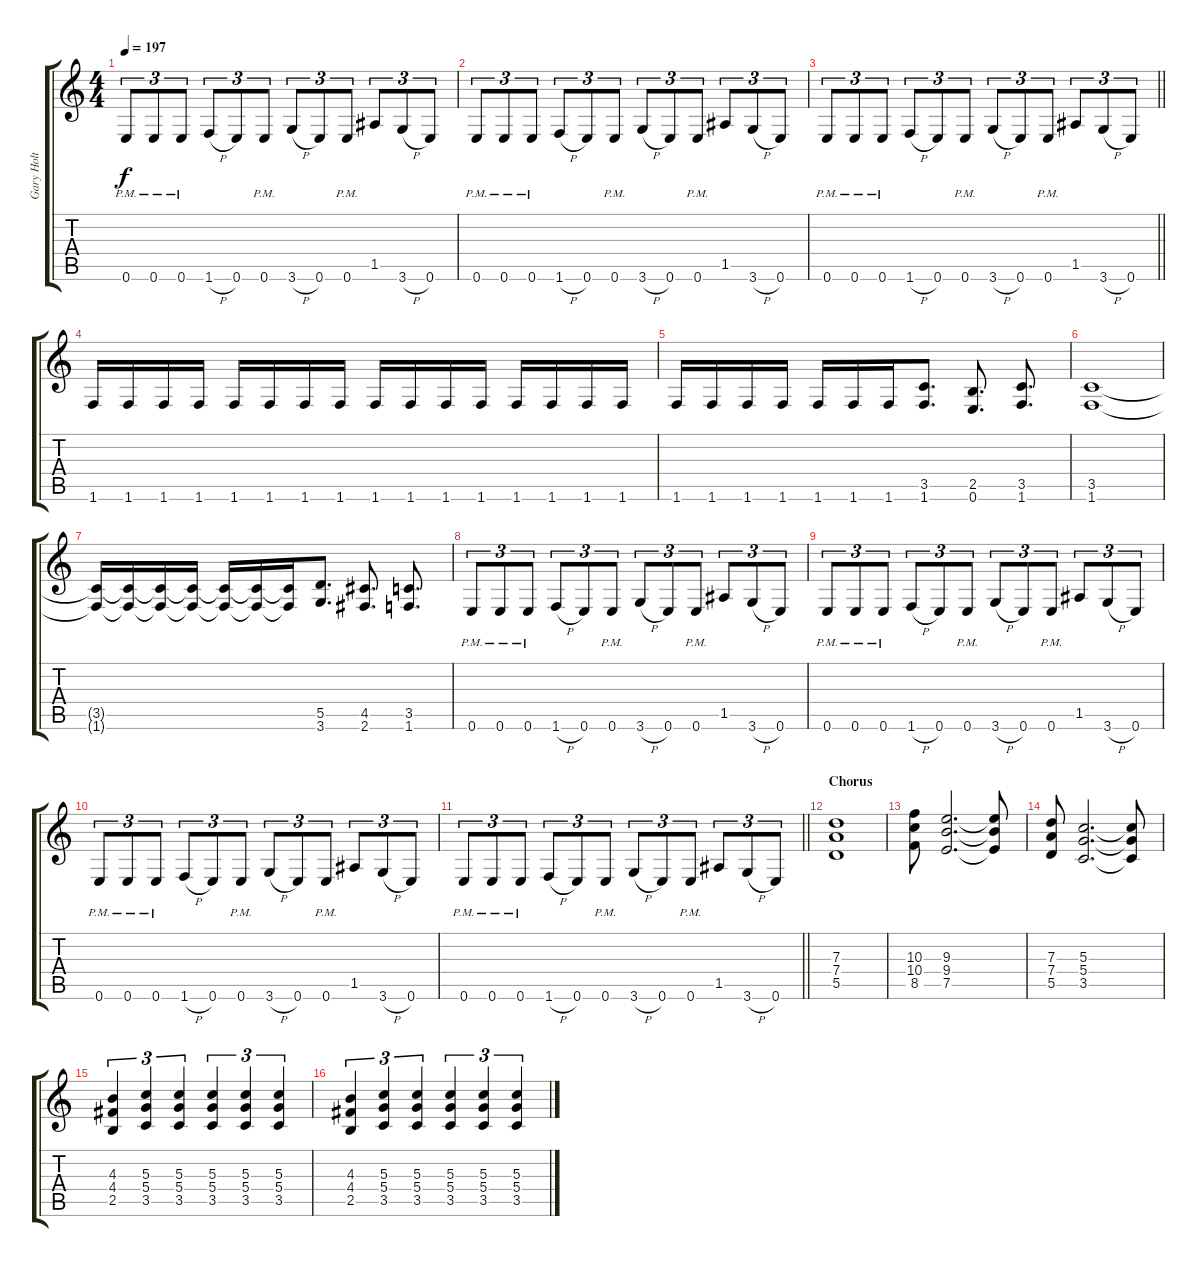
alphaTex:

\track ("Gary Holt" "Gary Holt") {instrument distortionguitar}
\staff {score tabs}
\tuning (E4 B3 G3 D3 A2 E2) {hide}
\ts (4 4)
\tempo 197
\clef g2
\ks c
0.6{pm}.8{tu (3 2) dy f} 0.6{pm}.8{tu (3 2)} 0.6{pm}.8{tu (3 2)} 1.6{h}.8{tu (3 2)} 0.6.8{tu (3 2)} 0.6{pm}.8{tu (3 2)} 3.6{h}.8{tu (3 2)} 0.6.8{tu (3 2)} 0.6{pm}.8{tu (3 2)} 1.5.8{tu (3 2)} 3.6{h}.8{tu (3 2)} 0.6.8{tu (3 2)} |
0.6{pm}.8{tu (3 2)} 0.6{pm}.8{tu (3 2)} 0.6{pm}.8{tu (3 2)} 1.6{h}.8{tu (3 2)} 0.6.8{tu (3 2)} 0.6{pm}.8{tu (3 2)} 3.6{h}.8{tu (3 2)} 0.6.8{tu (3 2)} 0.6{pm}.8{tu (3 2)} 1.5.8{tu (3 2)} 3.6{h}.8{tu (3 2)} 0.6.8{tu (3 2)} |
\barLineRight lightlight
0.6{pm}.8{tu (3 2)} 0.6{pm}.8{tu (3 2)} 0.6{pm}.8{tu (3 2)} 1.6{h}.8{tu (3 2)} 0.6.8{tu (3 2)} 0.6{pm}.8{tu (3 2)} 3.6{h}.8{tu (3 2)} 0.6.8{tu (3 2)} 0.6{pm}.8{tu (3 2)} 1.5.8{tu (3 2)} 3.6{h}.8{tu (3 2)} 0.6.8{tu (3 2)} |
1.6.16 1.6.16 1.6.16 1.6.16 1.6.16 1.6.16 1.6.16 1.6.16 1.6.16 1.6.16 1.6.16 1.6.16 1.6.16 1.6.16 1.6.16 1.6.16 |
1.6.16 1.6.16 1.6.16 1.6.16 1.6.16 1.6.16 1.6.16 (3.5 1.6).8{d} (2.5 0.6).8{d} (3.5 1.6).8{d} |
(3.5 1.6).1 |
(3.5{t} 1.6{t}).16 (3.5{t} 1.6{t}).16 (3.5{t} 1.6{t}).16 (3.5{t} 1.6{t}).16 (3.5{t} 1.6{t}).16 (3.5{t} 1.6{t}).16 (3.5{t} 1.6{t}).16 (5.5 3.6).8{d} (4.5 2.6).8{d} (3.5 1.6).8{d} |
0.6{pm}.8{tu (3 2)} 0.6{pm}.8{tu (3 2)} 0.6{pm}.8{tu (3 2)} 1.6{h}.8{tu (3 2)} 0.6.8{tu (3 2)} 0.6{pm}.8{tu (3 2)} 3.6{h}.8{tu (3 2)} 0.6.8{tu (3 2)} 0.6{pm}.8{tu (3 2)} 1.5.8{tu (3 2)} 3.6{h}.8{tu (3 2)} 0.6.8{tu (3 2)} |
0.6{pm}.8{tu (3 2)} 0.6{pm}.8{tu (3 2)} 0.6{pm}.8{tu (3 2)} 1.6{h}.8{tu (3 2)} 0.6.8{tu (3 2)} 0.6{pm}.8{tu (3 2)} 3.6{h}.8{tu (3 2)} 0.6.8{tu (3 2)} 0.6{pm}.8{tu (3 2)} 1.5.8{tu (3 2)} 3.6{h}.8{tu (3 2)} 0.6.8{tu (3 2)} |
0.6{pm}.8{tu (3 2)} 0.6{pm}.8{tu (3 2)} 0.6{pm}.8{tu (3 2)} 1.6{h}.8{tu (3 2)} 0.6.8{tu (3 2)} 0.6{pm}.8{tu (3 2)} 3.6{h}.8{tu (3 2)} 0.6.8{tu (3 2)} 0.6{pm}.8{tu (3 2)} 1.5.8{tu (3 2)} 3.6{h}.8{tu (3 2)} 0.6.8{tu (3 2)} |
\barLineRight lightlight
0.6{pm}.8{tu (3 2)} 0.6{pm}.8{tu (3 2)} 0.6{pm}.8{tu (3 2)} 1.6{h}.8{tu (3 2)} 0.6.8{tu (3 2)} 0.6{pm}.8{tu (3 2)} 3.6{h}.8{tu (3 2)} 0.6.8{tu (3 2)} 0.6{pm}.8{tu (3 2)} 1.5.8{tu (3 2)} 3.6{h}.8{tu (3 2)} 0.6.8{tu (3 2)} |
\section ("" "Chorus")
(7.3 7.4 5.5).1 |
(10.3 10.4 8.5).8 (9.3 9.4 7.5).2{d} (9.3{t} 9.4{t} 7.5{t}).8 |
(7.3 7.4 5.5).8 (5.3 5.4 3.5).2{d} (5.3{t} 5.4{t} 3.5{t}).8 |
(4.3 4.4 2.5).4{tu (3 2)} (5.3 5.4 3.5).4{tu (3 2)} (5.3 5.4 3.5).4{tu (3 2)} (5.3 5.4 3.5).4{tu (3 2)} (5.3 5.4 3.5).4{tu (3 2)} (5.3 5.4 3.5).4{tu (3 2)} |
(4.3 4.4 2.5).4{tu (3 2)} (5.3 5.4 3.5).4{tu (3 2)} (5.3 5.4 3.5).4{tu (3 2)} (5.3 5.4 3.5).4{tu (3 2)} (5.3 5.4 3.5).4{tu (3 2)} (5.3 5.4 3.5).4{tu (3 2)}
